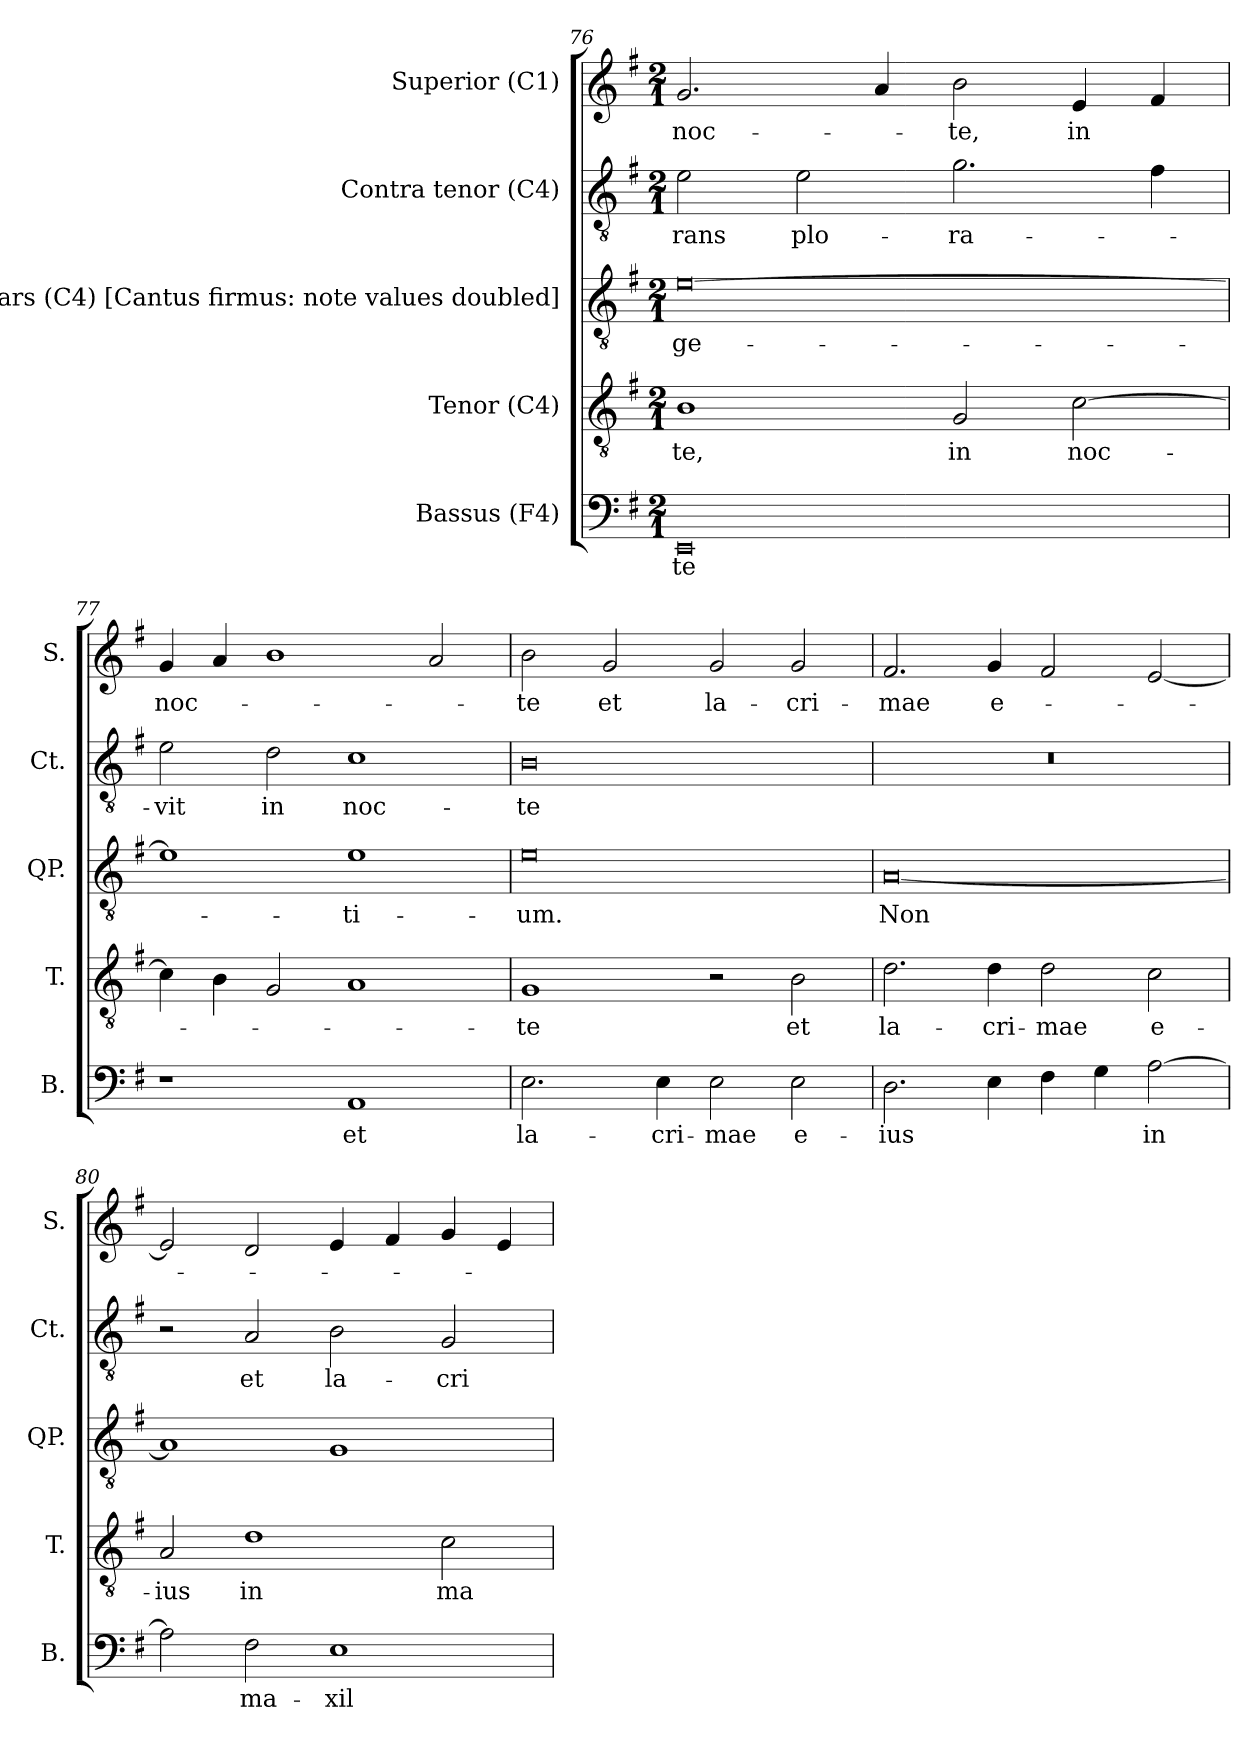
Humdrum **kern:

**kern	**text	**kern	**text	**kern	**text	**kern	**text	**kern	**text
*part5	*part5	*part4	*part4	*part3	*part3	*part2	*part2	*part1	*part1
*staff5	*staff5	*staff4	*staff4	*staff3	*staff3	*staff2	*staff2	*staff1	*staff1
*I"Bassus (F4)	*	*I"Tenor (C4)	*	*I"Quinta pars (C4) [Cantus firmus: note values doubled]	*	*I"Contra tenor (C4)	*	*I"Superior (C1)	*
*I'B.	*	*I'T.	*	*I'QP.	*	*I'Ct.	*	*I'S.	*
*clefF4	*	*clefGv2	*	*clefGv2	*	*clefGv2	*	*clefG2	*
*	*	*ITrd7c12	*	*ITrd7c12	*	*	*	*	*
*k[f#]	*	*k[f#]	*	*k[f#]	*	*k[f#]	*	*k[f#]	*
*G:	*	*G:	*	*G:	*	*G:	*	*G:	*
*M2/1	*	*M2/1	*	*M2/1	*	*M2/1	*	*M2/1	*
=76	=76	=76	=76	=76	=76	=76	=76	=76	=76
!	!LO:LY:b:color=#000000	!	!	!	!	!	!	!	!
!	!	!	!LO:LY:b:color=#000000	!	!	!	!	!	!
!	!	!	!	!	!LO:LY:b:color=#000000	!	!	!	!
!	!	!	!	!	!	!	!LO:LY:b:color=#000000	!	!
!	!	!	!	!	!	!	!	!	!LO:LY:b:color=#000000
0EEi	-te	1BBi	-te,	[0Ei	ge-	2ei\	-rans	2.gi/	noc-
!	!	!	!	!	!	!	!LO:LY:b:color=#000000	!	!
.	.	.	.	.	.	2ei\	plo-	.	.
.	.	.	.	.	.	.	.	4ai/	.
!	!	!	!LO:LY:b:color=#000000	!	!	!	!	!	!
!	!	!	!	!	!	!	!LO:LY:b:color=#000000	!	!
!	!	!	!	!	!	!	!	!	!LO:LY:b:color=#000000
.	.	2GGi/	in	.	.	2.gi\	-ra-	2bi\	-te,
!	!	!	!LO:LY:b:color=#000000	!	!	!	!	!	!
!	!	!	!	!	!	!	!	!	!LO:LY:b:color=#000000
.	.	[2Ci\	noc-	.	.	.	.	4ei/	in
.	.	.	.	.	.	4f#i\	.	4f#i/	.
=77	=77	=77	=77	=77	=77	=77	=77	=77	=77
!	!	!	!	!	!	!	!LO:LY:b:color=#000000	!	!
!	!	!	!	!	!	!	!	!	!LO:LY:b:color=#000000
1r	.	4Ci\]	.	1Ei]	.	2ei\	-vit	4gi/	noc-
.	.	4BBi\	.	.	.	.	.	4ai/	.
!	!	!	!	!	!	!	!LO:LY:b:color=#000000	!	!
.	.	2GGi/	.	.	.	2di\	in	1bi	.
!	!LO:LY:b:color=#000000	!	!	!	!	!	!	!	!
!	!	!	!	!	!LO:LY:b:color=#000000	!	!	!	!
!	!	!	!	!	!	!	!LO:LY:b:color=#000000	!	!
1AAi	et	1AAi	.	1Ei	-ti-	1ci	noc-	.	.
.	.	.	.	.	.	.	.	2ai/	.
=78	=78	=78	=78	=78	=78	=78	=78	=78	=78
!	!LO:LY:b:color=#000000	!	!	!	!	!	!	!	!
!	!	!	!LO:LY:b:color=#000000	!	!	!	!	!	!
!	!	!	!	!	!LO:LY:b:color=#000000	!	!	!	!
!	!	!	!	!	!	!	!LO:LY:b:color=#000000	!	!
!	!	!	!	!	!	!	!	!	!LO:LY:b:color=#000000
2.Ei\	la-	1GGi	-te	0Ei	-um.	0Bi	-te	2bi\	-te
!	!	!	!	!	!	!	!	!	!LO:LY:b:color=#000000
.	.	.	.	.	.	.	.	2gi/	et
!	!LO:LY:b:color=#000000	!	!	!	!	!	!	!	!
4Ei\	-cri-	.	.	.	.	.	.	.	.
!	!LO:LY:b:color=#000000	!	!	!	!	!	!	!	!
!	!	!	!	!	!	!	!	!	!LO:LY:b:color=#000000
2Ei\	-mae	2r	.	.	.	.	.	2gi/	la-
!	!LO:LY:b:color=#000000	!	!	!	!	!	!	!	!
!	!	!	!LO:LY:b:color=#000000	!	!	!	!	!	!
!	!	!	!	!	!	!	!	!	!LO:LY:b:color=#000000
2Ei\	e-	2BBi\	et	.	.	.	.	2gi/	-cri-
!!LO:LB:g=z
=79	=79	=79	=79	=79	=79	=79	=79	=79	=79
!	!LO:LY:b:color=#000000	!	!	!	!	!	!	!	!
!	!	!	!LO:LY:b:color=#000000	!	!	!	!	!	!
!	!	!	!	!	!LO:LY:b:color=#000000	!LO:N:vis=1	!	!	!
!	!	!	!	!	!	!	!	!	!LO:LY:b:color=#000000
2.Di\	-ius	2.Di\	la-	[0AAi	Non	0r	.	2.f#i/	-mae
!	!	!	!LO:LY:b:color=#000000	!	!	!	!	!	!
!	!	!	!	!	!	!	!	!	!LO:LY:b:color=#000000
4Ei\	.	4Di\	-cri-	.	.	.	.	4gi/	e-
!	!	!	!LO:LY:b:color=#000000	!	!	!	!	!	!
4F#i\	.	2Di\	-mae	.	.	.	.	2f#i/	.
4Gi\	.	.	.	.	.	.	.	.	.
!	!LO:LY:b:color=#000000	!	!	!	!	!	!	!	!
!	!	!	!LO:LY:b:color=#000000	!	!	!	!	!	!
[2Ai\	in	2Ci\	e-	.	.	.	.	[2ei/	.
=80	=80	=80	=80	=80	=80	=80	=80	=80	=80
!	!	!	!LO:LY:b:color=#000000	!	!	!	!	!	!
2Ai\]	.	2AAi/	-ius	1AAi]	.	2r	.	2ei/]	.
!	!LO:LY:b:color=#000000	!	!	!	!	!	!	!	!
!	!	!	!LO:LY:b:color=#000000	!	!	!	!	!	!
!	!	!	!	!	!	!	!LO:LY:b:color=#000000	!	!
2F#i\	ma-	1Di	in	.	.	2Ai/	et	2di/	.
!	!LO:LY:b:color=#000000	!	!	!	!	!	!	!	!
!	!	!	!	!	!	!	!LO:LY:b:color=#000000	!	!
1Ei	-xil-	.	.	1GGi	.	2Bi\	la-	4ei/	.
.	.	.	.	.	.	.	.	4f#i/	.
!	!	!	!LO:LY:b:color=#000000	!	!	!	!	!	!
!	!	!	!	!	!	!	!LO:LY:b:color=#000000	!	!
.	.	2Ci\	ma-	.	.	2Gi/	-cri-	4gi/	.
.	.	.	.	.	.	.	.	4ei/	.
=	=	=	=	=	=	=	=	=	=
*-	*-	*-	*-	*-	*-	*-	*-	*-	*-
